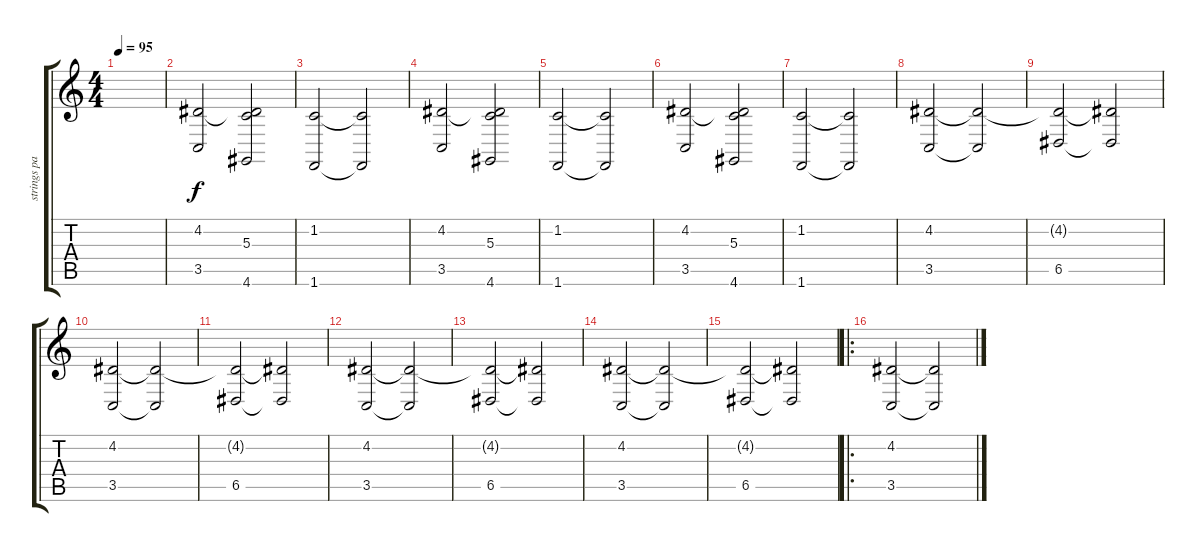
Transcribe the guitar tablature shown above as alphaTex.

\track ("strings pad" "strings pa") {instrument pad2warm}
\staff {score tabs}
\tuning (E4 B3 G3 D3 A2 E2) {hide}
\ts (4 4)
\tempo 95
\clef g2
\ks c
|
(4.2 3.5).2{instrument pad2warm} (4.2{t} 5.3 4.6).2 |
(1.2 1.6).2 (1.2{t} 1.6{t}).2 |
(4.2 3.5).2 (4.2{t} 5.3 4.6).2 |
(1.2 1.6).2 (1.2{t} 1.6{t}).2 |
(4.2 3.5).2 (4.2{t} 5.3 4.6).2 |
(1.2 1.6).2 (1.2{t} 1.6{t}).2 |
(4.2 3.5).2 (4.2{t} 3.5{t}).2 |
(4.2{t} 6.5).2 (4.2{t} 6.5{t}).2 |
(4.2 3.5).2 (4.2{t} 3.5{t}).2 |
(4.2{t} 6.5).2 (4.2{t} 6.5{t}).2 |
(4.2 3.5).2 (4.2{t} 3.5{t}).2 |
(4.2{t} 6.5).2 (4.2{t} 6.5{t}).2 |
(4.2 3.5).2 (4.2{t} 3.5{t}).2 |
(4.2{t} 6.5).2 (4.2{t} 6.5{t}).2 |
\ro
(4.2 3.5).2 (4.2{t} 3.5{t}).2
